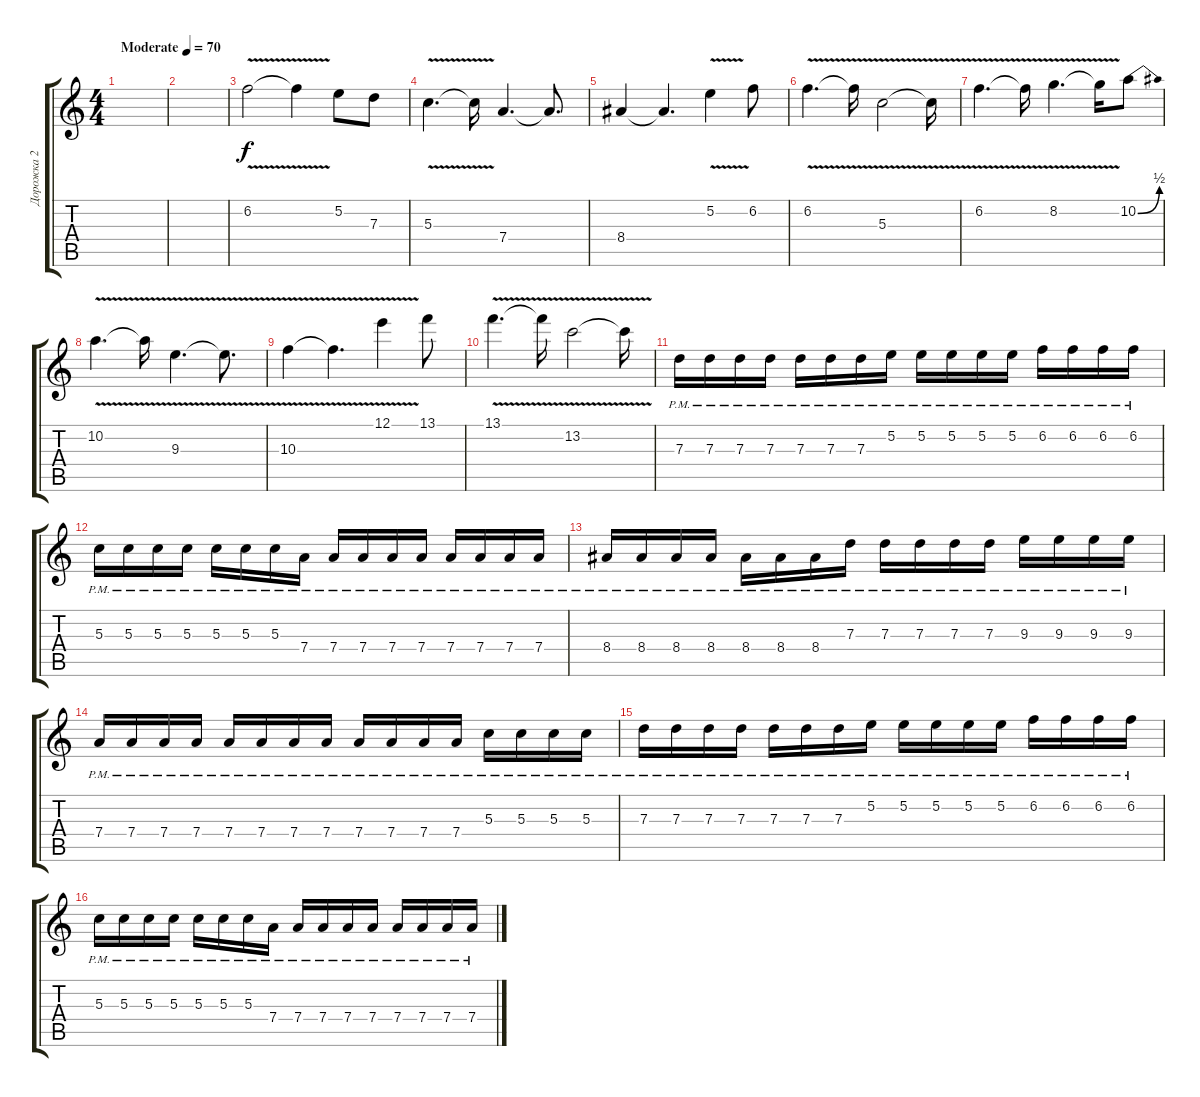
\track ("Дорожка 2" "Дорожка 2") {instrument acousticguitarsteel}
\staff {score tabs}
\tuning (E4 B3 G3 D3 A2 E2) {hide}
\ts (4 4)
\tempo (70 "Moderate")
\clef g2
\ks c
|
|
6.2{v}.2 6.2{t}.4 5.2.8 7.3.8 |
5.3{v}.4{d} 5.3{t}.16 7.4.4{d} 7.4{t}.8{d} |
8.4.4 8.4{t}.4{d} 5.2{v}.4 6.2.8 |
6.2{v}.4{d} 6.2{t}.16 5.3{v}.2 5.3{t}.16 |
6.2{v}.4{d} 6.2{t}.16 8.2{v}.4{d} 8.2{t}.16 10.2{be (bend 0 0 60 2)}.8 |
10.2{v}.4{d} 10.2{t}.16 9.3{v}.4{d} 9.3{t}.8{d} |
10.3{v}.4 10.3{t}.4{d} 12.1{v}.4 13.1.8 |
13.1{v}.4{d} 13.1{t}.16 13.2{v}.2 13.2{t}.16 |
7.3{pm}.16 7.3{pm}.16 7.3{pm}.16 7.3{pm}.16 7.3{pm}.16 7.3{pm}.16 7.3{pm}.16 5.2{pm}.16 5.2{pm}.16 5.2{pm}.16 5.2{pm}.16 5.2{pm}.16 6.2{pm}.16 6.2{pm}.16 6.2{pm}.16 6.2{pm}.16 |
5.3{pm}.16 5.3{pm}.16 5.3{pm}.16 5.3{pm}.16 5.3{pm}.16 5.3{pm}.16 5.3{pm}.16 7.4{pm}.16 7.4{pm}.16 7.4{pm}.16 7.4{pm}.16 7.4{pm}.16 7.4{pm}.16 7.4{pm}.16 7.4{pm}.16 7.4{pm}.16 |
8.4{pm}.16 8.4{pm}.16 8.4{pm}.16 8.4{pm}.16 8.4{pm}.16 8.4{pm}.16 8.4{pm}.16 7.3{pm}.16 7.3{pm}.16 7.3{pm}.16 7.3{pm}.16 7.3{pm}.16 9.3{pm}.16 9.3{pm}.16 9.3{pm}.16 9.3{pm}.16 |
7.4{pm}.16 7.4{pm}.16 7.4{pm}.16 7.4{pm}.16 7.4{pm}.16 7.4{pm}.16 7.4{pm}.16 7.4{pm}.16 7.4{pm}.16 7.4{pm}.16 7.4{pm}.16 7.4{pm}.16 5.3{pm}.16 5.3{pm}.16 5.3{pm}.16 5.3{pm}.16 |
7.3{pm}.16 7.3{pm}.16 7.3{pm}.16 7.3{pm}.16 7.3{pm}.16 7.3{pm}.16 7.3{pm}.16 5.2{pm}.16 5.2{pm}.16 5.2{pm}.16 5.2{pm}.16 5.2{pm}.16 6.2{pm}.16 6.2{pm}.16 6.2{pm}.16 6.2{pm}.16 |
5.3{pm}.16 5.3{pm}.16 5.3{pm}.16 5.3{pm}.16 5.3{pm}.16 5.3{pm}.16 5.3{pm}.16 7.4{pm}.16 7.4{pm}.16 7.4{pm}.16 7.4{pm}.16 7.4{pm}.16 7.4{pm}.16 7.4{pm}.16 7.4{pm}.16 7.4{pm}.16
